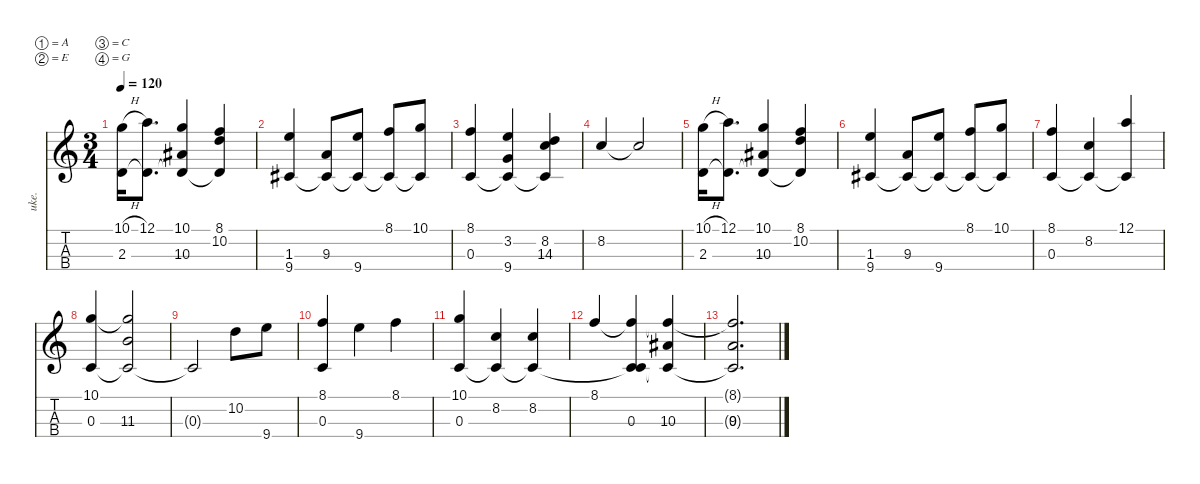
\defaultSystemsLayout 4
\hideDynamics
\bracketExtendMode nobrackets
\otherSystemsTrackNameOrientation horizontal
\track ("Ukulele" "uke.") {instrument acousticguitarnylon}
\staff {score tabs}
\tuning (A4 E4 C4 G4)
\displaytranspose 0
\ts (3 4)
\tempo 120
\clef g2
\ks c
(2.3 10.1{h}).16{dy mf beam Down} (12.1 2.3{t}).8{d beam Down} (10.1 10.3{acc #} 2.3{t}).4{beam Up} (10.2 8.1 2.3{t}).4{beam Up} |
(1.3{acc #} 9.4).4{beam Up} (9.3 1.3{t acc #}).8{beam Up} (9.4 1.3{t acc #}).8{beam Up} (8.1 1.3{t acc #}).8{beam Up} (10.1 1.3{t acc #}).8{beam Up} |
(0.3 8.1).4{beam Up} (9.4 3.2 0.3{t}).4{beam Up} (8.2 14.3 0.3{t}).4{beam Up} |
8.2.4{beam Up} 8.2{t}.2{beam Up} |
(2.3 10.1{h}).16{beam Down} (12.1 2.3{t}).8{d beam Down} (10.1 10.3{acc #} 2.3{t}).4{beam Up} (10.2 8.1 2.3{t}).4{beam Up} |
(1.3{acc #} 9.4).4{beam Up} (9.3 1.3{t acc #}).8{beam Up} (9.4 1.3{t acc #}).8{beam Up} (8.1 1.3{t acc #}).8{beam Up} (10.1 1.3{t acc #}).8{beam Up} |
(0.3 8.1).4{beam Up} (8.2 0.3{t}).4{beam Up} (12.1 0.3{t}).4{beam Up} |
(0.3 10.1).4{beam Up} (11.3 10.1{t} 0.3{t}).2{beam Up} |
0.3{t}.2{beam Up} 10.2.8{beam Down} 9.4.8{beam Down} |
(8.1 0.3).4{beam Up} 9.4.4{beam Down} 8.1.4{beam Down} |
(10.1 0.3).4{beam Up} (8.2 0.3{t}).4{beam Up} (8.2 0.3{t}).4{beam Up} |
8.1.4{beam Up} (0.3 0.3{t} 8.1{t}).4{beam Up} (10.3{acc #} 0.3{t} 8.1{t}).4{beam Up} |
(9.3 8.1{t} 0.3{t}).2{d beam Up}
